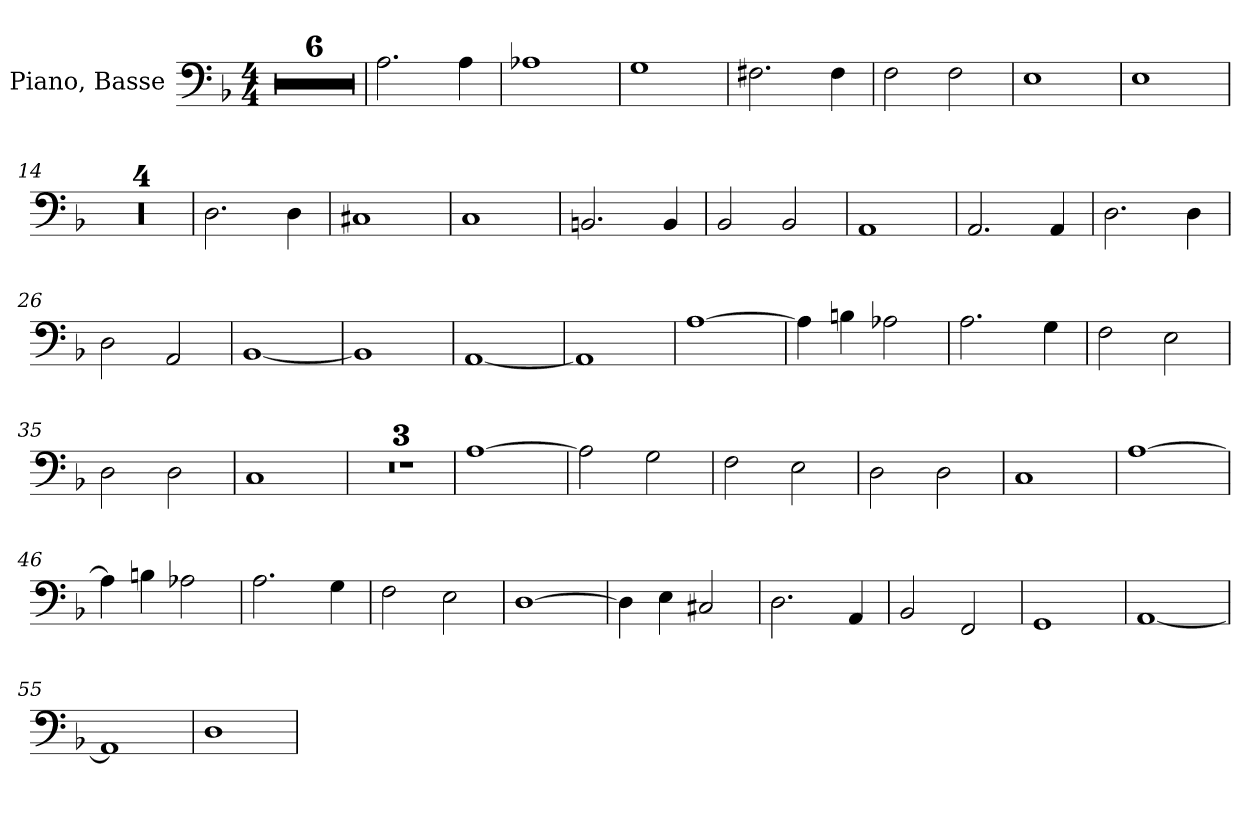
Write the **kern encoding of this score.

**kern
*part1
*staff1
*I"Piano, Basse
*I'Pia.
*clefF4
*k[b-]
*M4/4
*MM120
=1
1r
=2
1r
=3
1r
=4
1r
=5
1r
=6
1r
=7
2.A\
4A\
=8
1A-X
=9
1G
=10
2.F#X\
4F#\
=11
2F\
2F\
=12
1E
=13
1E
=14
1r
=15
1r
=16
1r
!!LO:LB:g=z
=17
1r
=18
2.D\
4D\
=19
1C#X
=20
1C
=21
2.BBn/
4BB/
=22
2BB-/
2BB-/
=23
1AA
=24
2.AA/
4AA/
=25
2.D\
4D\
=26
2D\
2AA/
=27
[1BB-
=28
1BB-]
=29
[1AA
=30
1AA]
=31
[1A
!!LO:LB:g=z
=32
4A\]
4Bn\
2A-X\
=33
2.A\
4G\
=34
2F\
2E\
=35
2D\
2D\
=36
1C
=37
1r
=38
1r
=39
1r
=40
[1A
=41
2A\]
2G\
=42
2F\
2E\
=43
2D\
2D\
=44
1C
=45
[1A
!!LO:LB:g=z
=46
4A\]
4Bn\
2A-X\
=47
2.A\
4G\
=48
2F\
2E\
=49
[1D
=50
4D\]
4E\
2C#X/
=51
2.D\
4AA/
=52
2BB-/
2FF/
=53
1GG
=54
[1AA
=55
1AA]
=56
1D
=
*-
